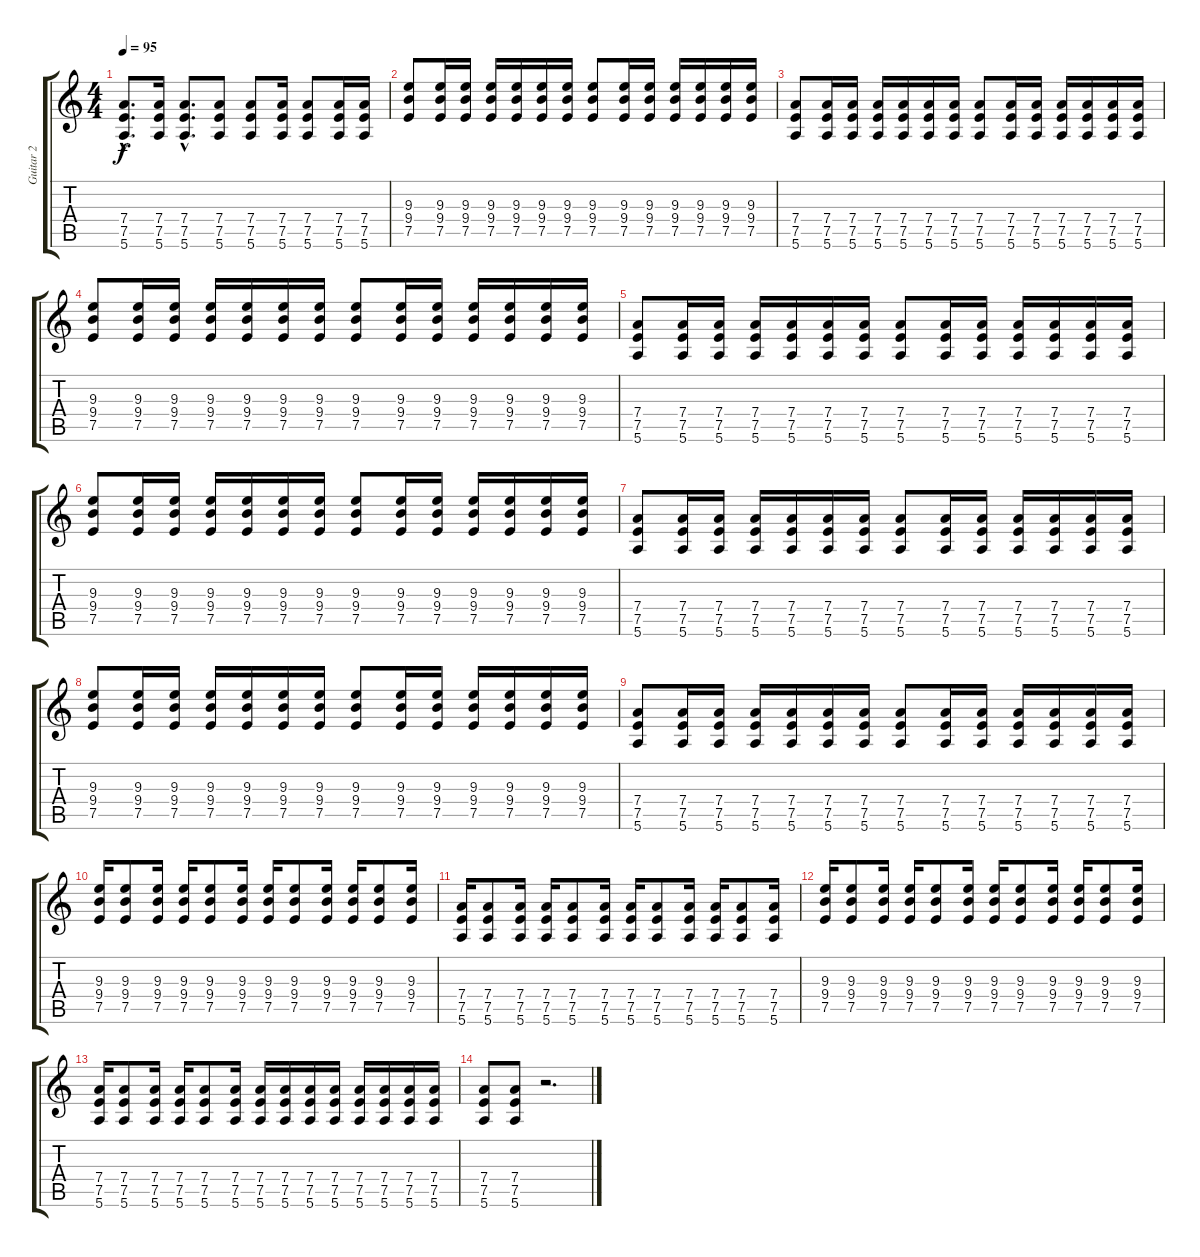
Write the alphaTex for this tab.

\track ("Guitar 2" "Guitar 2") {instrument overdrivenguitar}
\staff {score tabs}
\tuning (E4 B3 G3 D3 A2 E2) {hide}
\ts (4 4)
\tempo 95
\clef g2
\ks c
(7.4{hac} 7.5{hac} 5.6{hac}).8{d dy f} (7.4 7.5 5.6).16 (7.4{hac} 7.5{hac} 5.6{hac}).8{d} (7.4 7.5 5.6).8 (7.4 7.5 5.6).8 (7.4 7.5 5.6).16 (7.4 7.5 5.6).8 (7.4 7.5 5.6).16 (7.4 7.5 5.6).16 |
(9.3 9.4 7.5).8 (9.3 9.4 7.5).16 (9.3 9.4 7.5).16 (9.3 9.4 7.5).16 (9.3 9.4 7.5).16 (9.3 9.4 7.5).16 (9.3 9.4 7.5).16 (9.3 9.4 7.5).8 (9.3 9.4 7.5).16 (9.3 9.4 7.5).16 (9.3 9.4 7.5).16 (9.3 9.4 7.5).16 (9.3 9.4 7.5).16 (9.3 9.4 7.5).16 |
(7.4 7.5 5.6).8 (7.4 7.5 5.6).16 (7.4 7.5 5.6).16 (7.4 7.5 5.6).16 (7.4 7.5 5.6).16 (7.4 7.5 5.6).16 (7.4 7.5 5.6).16 (7.4 7.5 5.6).8 (7.4 7.5 5.6).16 (7.4 7.5 5.6).16 (7.4 7.5 5.6).16 (7.4 7.5 5.6).16 (7.4 7.5 5.6).16 (7.4 7.5 5.6).16 |
(9.3 9.4 7.5).8 (9.3 9.4 7.5).16 (9.3 9.4 7.5).16 (9.3 9.4 7.5).16 (9.3 9.4 7.5).16 (9.3 9.4 7.5).16 (9.3 9.4 7.5).16 (9.3 9.4 7.5).8 (9.3 9.4 7.5).16 (9.3 9.4 7.5).16 (9.3 9.4 7.5).16 (9.3 9.4 7.5).16 (9.3 9.4 7.5).16 (9.3 9.4 7.5).16 |
(7.4 7.5 5.6).8 (7.4 7.5 5.6).16 (7.4 7.5 5.6).16 (7.4 7.5 5.6).16 (7.4 7.5 5.6).16 (7.4 7.5 5.6).16 (7.4 7.5 5.6).16 (7.4 7.5 5.6).8 (7.4 7.5 5.6).16 (7.4 7.5 5.6).16 (7.4 7.5 5.6).16 (7.4 7.5 5.6).16 (7.4 7.5 5.6).16 (7.4 7.5 5.6).16 |
(9.3 9.4 7.5).8 (9.3 9.4 7.5).16 (9.3 9.4 7.5).16 (9.3 9.4 7.5).16 (9.3 9.4 7.5).16 (9.3 9.4 7.5).16 (9.3 9.4 7.5).16 (9.3 9.4 7.5).8 (9.3 9.4 7.5).16 (9.3 9.4 7.5).16 (9.3 9.4 7.5).16 (9.3 9.4 7.5).16 (9.3 9.4 7.5).16 (9.3 9.4 7.5).16 |
(7.4 7.5 5.6).8 (7.4 7.5 5.6).16 (7.4 7.5 5.6).16 (7.4 7.5 5.6).16 (7.4 7.5 5.6).16 (7.4 7.5 5.6).16 (7.4 7.5 5.6).16 (7.4 7.5 5.6).8 (7.4 7.5 5.6).16 (7.4 7.5 5.6).16 (7.4 7.5 5.6).16 (7.4 7.5 5.6).16 (7.4 7.5 5.6).16 (7.4 7.5 5.6).16 |
(9.3 9.4 7.5).8 (9.3 9.4 7.5).16 (9.3 9.4 7.5).16 (9.3 9.4 7.5).16 (9.3 9.4 7.5).16 (9.3 9.4 7.5).16 (9.3 9.4 7.5).16 (9.3 9.4 7.5).8 (9.3 9.4 7.5).16 (9.3 9.4 7.5).16 (9.3 9.4 7.5).16 (9.3 9.4 7.5).16 (9.3 9.4 7.5).16 (9.3 9.4 7.5).16 |
(7.4 7.5 5.6).8 (7.4 7.5 5.6).16 (7.4 7.5 5.6).16 (7.4 7.5 5.6).16 (7.4 7.5 5.6).16 (7.4 7.5 5.6).16 (7.4 7.5 5.6).16 (7.4 7.5 5.6).8 (7.4 7.5 5.6).16 (7.4 7.5 5.6).16 (7.4 7.5 5.6).16 (7.4 7.5 5.6).16 (7.4 7.5 5.6).16 (7.4 7.5 5.6).16 |
(9.3 9.4 7.5).16 (9.3 9.4 7.5).8 (9.3 9.4 7.5).16 (9.3 9.4 7.5).16 (9.3 9.4 7.5).8 (9.3 9.4 7.5).16 (9.3 9.4 7.5).16 (9.3 9.4 7.5).8 (9.3 9.4 7.5).16 (9.3 9.4 7.5).16 (9.3 9.4 7.5).8 (9.3 9.4 7.5).16 |
(7.4 7.5 5.6).16 (7.4 7.5 5.6).8 (7.4 7.5 5.6).16 (7.4 7.5 5.6).16 (7.4 7.5 5.6).8 (7.4 7.5 5.6).16 (7.4 7.5 5.6).16 (7.4 7.5 5.6).8 (7.4 7.5 5.6).16 (7.4 7.5 5.6).16 (7.4 7.5 5.6).8 (7.4 7.5 5.6).16 |
(9.3 9.4 7.5).16 (9.3 9.4 7.5).8 (9.3 9.4 7.5).16 (9.3 9.4 7.5).16 (9.3 9.4 7.5).8 (9.3 9.4 7.5).16 (9.3 9.4 7.5).16 (9.3 9.4 7.5).8 (9.3 9.4 7.5).16 (9.3 9.4 7.5).16 (9.3 9.4 7.5).8 (9.3 9.4 7.5).16 |
(7.4 7.5 5.6).16 (7.4 7.5 5.6).8 (7.4 7.5 5.6).16 (7.4 7.5 5.6).16 (7.4 7.5 5.6).8 (7.4 7.5 5.6).16 (7.4 7.5 5.6).16 (7.4 7.5 5.6).16 (7.4 7.5 5.6).16 (7.4 7.5 5.6).16 (7.4 7.5 5.6).16 (7.4 7.5 5.6).16 (7.4 7.5 5.6).16 (7.4 7.5 5.6).16 |
(7.4 7.5 5.6).8 (7.4 7.5 5.6).8 r.2{d}
